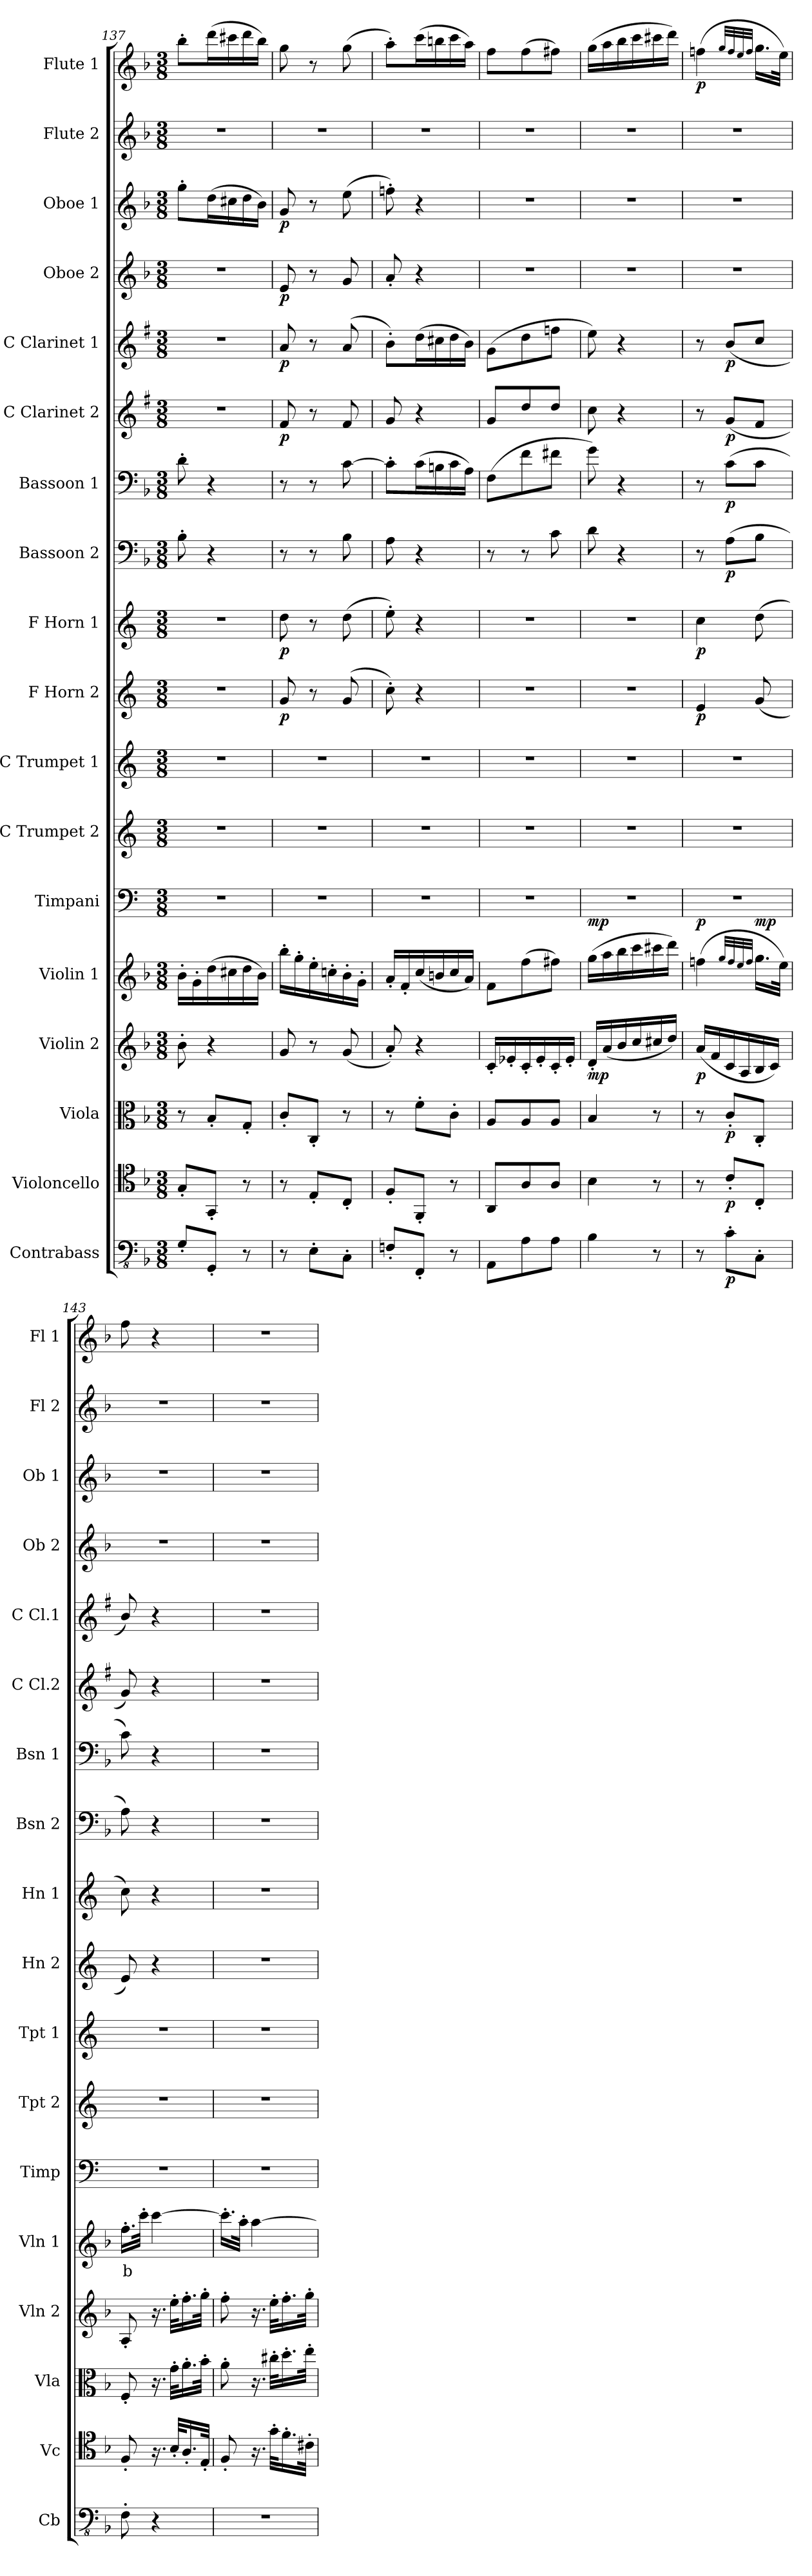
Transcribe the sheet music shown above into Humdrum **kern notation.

**kern	**dynam	**kern	**dynam	**kern	**dynam	**kern	**dynam	**kern	**text	**dynam	**kern	**kern	**kern	**kern	**dynam	**kern	**dynam	**kern	**dynam	**kern	**dynam	**kern	**dynam	**kern	**dynam	**kern	**dynam	**kern	**dynam	**kern	**kern	**dynam
*part18	*part18	*part17	*part17	*part16	*part16	*part15	*part15	*part14	*part14	*part14	*part13	*part12	*part11	*part10	*part10	*part9	*part9	*part8	*part8	*part7	*part7	*part6	*part6	*part5	*part5	*part4	*part4	*part3	*part3	*part2	*part1	*part1
*staff18	*staff18	*staff17	*staff17	*staff16	*staff16	*staff15	*staff15	*staff14	*staff14	*staff14	*staff13	*staff12	*staff11	*staff10	*staff10	*staff9	*staff9	*staff8	*staff8	*staff7	*staff7	*staff6	*staff6	*staff5	*staff5	*staff4	*staff4	*staff3	*staff3	*staff2	*staff1	*staff1
*I"Contrabass	*	*I"Violoncello	*	*I"Viola	*	*I"Violin 2	*	*I"Violin 1	*	*	*I"Timpani	*I"C Trumpet 2	*I"C Trumpet 1	*I"F Horn 2	*	*I"F Horn 1	*	*I"Bassoon 2	*	*I"Bassoon 1	*	*I"C Clarinet 2	*	*I"C Clarinet 1	*	*I"Oboe 2	*	*I"Oboe 1	*	*I"Flute 2	*I"Flute 1	*
*I'Cb	*	*I'Vc	*	*I'Vla	*	*I'Vln 2	*	*I'Vln 1	*	*	*I'Timp	*I'Tpt 2	*I'Tpt 1	*I'Hn 2	*	*I'Hn 1	*	*I'Bsn 2	*	*I'Bsn 1	*	*I'C Cl.2	*	*I'C Cl.1	*	*I'Ob 2	*	*I'Ob 1	*	*I'Fl 2	*I'Fl 1	*
!!LO:PB:g=z
*clefFv4	*	*clefC4	*	*clefC3	*	*clefG2	*	*clefG2	*	*	*clefF4	*clefG2	*clefG2	*clefG2	*	*clefG2	*	*clefF4	*	*clefF4	*	*clefG2	*	*clefG2	*	*clefG2	*	*clefG2	*	*clefG2	*clefG2	*
*	*	*	*	*	*	*	*	*	*	*	*	*	*	*ITrd4c7	*	*ITrd4c7	*	*	*	*	*	*ITrd1c2	*	*ITrd1c2	*	*	*	*	*	*	*	*
*k[b-]	*	*k[b-]	*	*k[b-]	*	*k[b-]	*	*k[b-]	*	*	*k[]	*k[]	*k[]	*k[b-]	*	*k[b-]	*	*k[b-]	*	*k[b-]	*	*k[b-]	*	*k[b-]	*	*k[b-]	*	*k[b-]	*	*k[b-]	*k[b-]	*
*F:	*	*F:	*	*F:	*	*F:	*	*F:	*	*	*	*	*	*	*	*	*	*F:	*	*F:	*	*F:	*	*F:	*	*F:	*	*F:	*	*F:	*F:	*
*M3/8	*	*M3/8	*	*M3/8	*	*M3/8	*	*M3/8	*	*	*M3/8	*M3/8	*M3/8	*M3/8	*	*M3/8	*	*M3/8	*	*M3/8	*	*M3/8	*	*M3/8	*	*M3/8	*	*M3/8	*	*M3/8	*M3/8	*
=137	=137	=137	=137	=137	=137	=137	=137	=137	=137	=137	=137	=137	=137	=137	=137	=137	=137	=137	=137	=137	=137	=137	=137	=137	=137	=137	=137	=137	=137	=137	=137	=137
8GG'/L	.	8G'/L	.	8r	.	8b-'\	.	16b-'\LL	.	.	4.r	4.r	4.r	4.r	.	4.r	.	8B-'\	.	8d'\	.	4.r	.	4.r	.	4.r	.	8gg'\L	.	4.r	8bb-'\L	.
.	.	.	.	.	.	.	.	16g'\	.	.	.	.	.	.	.	.	.	.	.	.	.	.	.	.	.	.	.	.	.	.	.	.
8GGG'/J	.	8GG'/J	.	8B-'/L	.	4r	.	(>16dd\	.	.	.	.	.	.	.	.	.	4r	.	4r	.	.	.	.	.	.	.	(>16dd\L	.	.	(>16ddd\L	.
.	.	.	.	.	.	.	.	16cc#X\	.	.	.	.	.	.	.	.	.	.	.	.	.	.	.	.	.	.	.	16cc#X\	.	.	16ccc#X\	.
8r	.	8r	.	8G'/J	.	.	.	16dd\	.	.	.	.	.	.	.	.	.	.	.	.	.	.	.	.	.	.	.	16dd\	.	.	16ddd\	.
.	.	.	.	.	.	.	.	16b-\JJ)	.	.	.	.	.	.	.	.	.	.	.	.	.	.	.	.	.	.	.	16b-\JJ)	.	.	16bb-\JJ)	.
=138	=138	=138	=138	=138	=138	=138	=138	=138	=138	=138	=138	=138	=138	=138	=138	=138	=138	=138	=138	=138	=138	=138	=138	=138	=138	=138	=138	=138	=138	=138	=138	=138
!	!	!	!	!	!	!	!	!	!	!	!	!	!	!	!LO:DY:b	!	!LO:DY:b	!	!	!	!	!	!LO:DY:b	!	!LO:DY:b	!	!LO:DY:b	!	!LO:DY:b	!	!	!
8r	.	8r	.	8c'/L	.	8g/	.	16bb-'\LL	.	.	4.r	4.r	4.r	8c/	p	8g\	p	8r	.	8r	.	8e/	p	8g/	p	8e/	p	8g/	p	4.r	8gg\	.
.	.	.	.	.	.	.	.	16gg'\	.	.	.	.	.	.	.	.	.	.	.	.	.	.	.	.	.	.	.	.	.	.	.	.
8EE'\L	.	8E'/L	.	8C'/J	.	8r	.	16ee'\	.	.	.	.	.	8r	.	8r	.	8r	.	8r	.	8r	.	8r	.	8r	.	8r	.	.	8r	.
.	.	.	.	.	.	.	.	16ccn'\	.	.	.	.	.	.	.	.	.	.	.	.	.	.	.	.	.	.	.	.	.	.	.	.
8CC'\J	.	8C'/J	.	8r	.	(<8g/	.	16b-'\	.	.	.	.	.	(<8c/	.	(>8g\	.	8B-\	.	[8c\	.	8e/	.	(<8g/	.	8g/	.	(>8ee\	.	.	(>8gg\	.
.	.	.	.	.	.	.	.	16g'\JJ	.	.	.	.	.	.	.	.	.	.	.	.	.	.	.	.	.	.	.	.	.	.	.	.
=139	=139	=139	=139	=139	=139	=139	=139	=139	=139	=139	=139	=139	=139	=139	=139	=139	=139	=139	=139	=139	=139	=139	=139	=139	=139	=139	=139	=139	=139	=139	=139	=139
8FFn'/L	.	8F'/L	.	8r	.	8a'/)	.	16a'/LL	.	.	4.r	4.r	4.r	8f'\)	.	8a'\)	.	8A\	.	8c'\L]	.	8f/	.	8a'\L)	.	8a'/	.	8ffn'\)	.	4.r	8aa'\L)	.
.	.	.	.	.	.	.	.	16f'/	.	.	.	.	.	.	.	.	.	.	.	.	.	.	.	.	.	.	.	.	.	.	.	.
8FFF'/J	.	8FF'/J	.	8f'\L	.	4r	.	(<16cc/	.	.	.	.	.	4r	.	4r	.	4r	.	(>16c\L	.	4r	.	(>16cc\L	.	4r	.	4r	.	.	(>16ccc\L	.
.	.	.	.	.	.	.	.	16bn/	.	.	.	.	.	.	.	.	.	.	.	16Bn\	.	.	.	16bn\	.	.	.	.	.	.	16bbn\	.
8r	.	8r	.	8c'\J	.	.	.	16cc/	.	.	.	.	.	.	.	.	.	.	.	16c\	.	.	.	16cc\	.	.	.	.	.	.	16ccc\	.
.	.	.	.	.	.	.	.	16a/JJ)	.	.	.	.	.	.	.	.	.	.	.	16A\JJ)	.	.	.	16a\JJ)	.	.	.	.	.	.	16aa\JJ)	.
=140	=140	=140	=140	=140	=140	=140	=140	=140	=140	=140	=140	=140	=140	=140	=140	=140	=140	=140	=140	=140	=140	=140	=140	=140	=140	=140	=140	=140	=140	=140	=140	=140
8AAA\L	.	8AA/L	.	8A/L	.	16c'/LL	.	8f\L	.	.	4.r	4.r	4.r	4.r	.	4.r	.	8r	.	(>8F\L	.	8f/L	.	(>8f\L	.	4.r	.	4.r	.	4.r	8ff\L	.
.	.	.	.	.	.	16e-X'/	.	.	.	.	.	.	.	.	.	.	.	.	.	.	.	.	.	.	.	.	.	.	.	.	.	.
8AA\	.	8A/	.	8A/	.	16c'/	.	(>8ff\	.	.	.	.	.	.	.	.	.	8r	.	8f\	.	8cc/	.	8cc\	.	.	.	.	.	.	(>8ff\	.
.	.	.	.	.	.	16e-'/	.	.	.	.	.	.	.	.	.	.	.	.	.	.	.	.	.	.	.	.	.	.	.	.	.	.
8AA\J	.	8A/J	.	8A/J	.	16c'/	.	8ff#X\J)	.	.	.	.	.	.	.	.	.	8c\	.	8f#X\J	.	8cc/J	.	8ee-X\J	.	.	.	.	.	.	8ff#X\J)	.
.	.	.	.	.	.	16e-'/JJ	.	.	.	.	.	.	.	.	.	.	.	.	.	.	.	.	.	.	.	.	.	.	.	.	.	.
=141	=141	=141	=141	=141	=141	=141	=141	=141	=141	=141	=141	=141	=141	=141	=141	=141	=141	=141	=141	=141	=141	=141	=141	=141	=141	=141	=141	=141	=141	=141	=141	=141
!	!	!	!	!	!	!	!LO:DY:b	!	!	!LO:DY:b	!	!	!	!	!	!	!	!	!	!	!	!	!	!	!	!	!	!	!	!	!	!
4BB-\	.	4B-\	.	4B-/	.	16d'/LL	mp	(>16gg\LL	.	mp	4.r	4.r	4.r	4.r	.	4.r	.	8d\	.	8g\)	.	8b-\	.	8dd\)	.	4.r	.	4.r	.	4.r	(>16gg\LL	.
.	.	.	.	.	.	(<16a/	.	16aa\	.	.	.	.	.	.	.	.	.	.	.	.	.	.	.	.	.	.	.	.	.	.	16aa\	.
.	.	.	.	.	.	16b-/	.	16bb-\	.	.	.	.	.	.	.	.	.	4r	.	4r	.	4r	.	4r	.	.	.	.	.	.	16bb-\	.
.	.	.	.	.	.	16cc/	.	16ccc\	.	.	.	.	.	.	.	.	.	.	.	.	.	.	.	.	.	.	.	.	.	.	16ccc\	.
8r	.	8r	.	8r	.	16cc#X/	.	16ccc#X\	.	.	.	.	.	.	.	.	.	.	.	.	.	.	.	.	.	.	.	.	.	.	16ccc#X\	.
.	.	.	.	.	.	16dd/JJ)	.	16ddd\JJ)	.	.	.	.	.	.	.	.	.	.	.	.	.	.	.	.	.	.	.	.	.	.	16ddd\JJ)	.
=142	=142	=142	=142	=142	=142	=142	=142	=142	=142	=142	=142	=142	=142	=142	=142	=142	=142	=142	=142	=142	=142	=142	=142	=142	=142	=142	=142	=142	=142	=142	=142	=142
!	!	!	!	!	!	!	!LO:DY:b	!	!	!LO:DY:b	!	!	!	!	!LO:DY:b	!	!LO:DY:b	!	!	!	!	!	!	!	!	!	!	!	!	!	!	!LO:DY:b
8r	.	8r	.	8r	.	(<16a/LL	p	(>4ffn\	.	p	4.r	4.r	4.r	4A/	p	4f\	p	8r	.	8r	.	8r	.	8r	.	4.r	.	4.r	.	4.r	(>4ffn\	p
.	.	.	.	.	.	16f/	.	.	.	.	.	.	.	.	.	.	.	.	.	.	.	.	.	.	.	.	.	.	.	.	.	.
!	!LO:DY:b	!	!LO:DY:b	!	!LO:DY:b	!	!	!	!	!	!	!	!	!	!	!	!	!	!LO:DY:b	!	!LO:DY:b	!	!LO:DY:b	!	!LO:DY:b	!	!	!	!	!	!	!
8C'\L	p	8c'/L	p	8c'/L	p	16c/	.	.	.	.	.	.	.	.	.	.	.	(>8A\L	p	(>8c\L	p	(<8f/L	p	(<8a/L	p	.	.	.	.	.	.	.
.	.	.	.	.	.	16A/	.	.	.	.	.	.	.	.	.	.	.	.	.	.	.	.	.	.	.	.	.	.	.	.	.	.
.	.	.	.	.	.	.	.	32qgg/LLL	.	.	.	.	.	.	.	.	.	.	.	.	.	.	.	.	.	.	.	.	.	.	32qgg/LLL	.
.	.	.	.	.	.	.	.	32qff/	.	.	.	.	.	.	.	.	.	.	.	.	.	.	.	.	.	.	.	.	.	.	32qff/	.
.	.	.	.	.	.	.	.	32qee/	.	.	.	.	.	.	.	.	.	.	.	.	.	.	.	.	.	.	.	.	.	.	32qee/	.
.	.	.	.	.	.	.	.	32qff/JJJ	.	.	.	.	.	.	.	.	.	.	.	.	.	.	.	.	.	.	.	.	.	.	32qff/JJJ	.
!	!	!	!	!	!	!	!	!	!	!LO:DY:b	!	!	!	!	!	!	!	!	!	!	!	!	!	!	!	!	!	!	!	!	!	!
8CC'\J	.	8C'/J	.	8C'/J	.	16B-/	.	16.gg\LL	.	mp	.	.	.	(<8c/	.	(>8g\	.	8B-\J	.	8c\J	.	8e/J	.	8b-/J	.	.	.	.	.	.	16.gg\LL	.
.	.	.	.	.	.	16c/JJ)	.	.	.	.	.	.	.	.	.	.	.	.	.	.	.	.	.	.	.	.	.	.	.	.	.	.
.	.	.	.	.	.	.	.	32ee\JJk)	.	.	.	.	.	.	.	.	.	.	.	.	.	.	.	.	.	.	.	.	.	.	32ee\JJk)	.
=143	=143	=143	=143	=143	=143	=143	=143	=143	=143	=143	=143	=143	=143	=143	=143	=143	=143	=143	=143	=143	=143	=143	=143	=143	=143	=143	=143	=143	=143	=143	=143	=143
!	!	!	!	!	!	!	!	!	!LO:LY:b:color=#FF0000	!	!	!	!	!	!	!	!	!	!	!	!	!	!	!	!	!	!	!	!	!	!	!
8FF'\	.	8F'/	.	8F'/	.	8A'/	.	16.ff'\LL	b	.	4.r	4.r	4.r	8A/)	.	8f\)	.	8A\)	.	8c\)	.	8f/)	.	8a/)	.	4.r	.	4.r	.	4.r	8ff\	.
.	.	.	.	.	.	.	.	32ccc'\JJk	.	.	.	.	.	.	.	.	.	.	.	.	.	.	.	.	.	.	.	.	.	.	.	.
4r	.	16.r	.	16.r	.	16.r	.	[4ccc\	.	.	.	.	.	4r	.	4r	.	4r	.	4r	.	4r	.	4r	.	.	.	.	.	.	4r	.
.	.	32B-'/KLL	.	32g'\KLL	.	32ee'\KLL	.	.	.	.	.	.	.	.	.	.	.	.	.	.	.	.	.	.	.	.	.	.	.	.	.	.
.	.	16.A'/	.	16.a'\	.	16.ff'\	.	.	.	.	.	.	.	.	.	.	.	.	.	.	.	.	.	.	.	.	.	.	.	.	.	.
.	.	32E'/JJk	.	32b-'\JJk	.	32gg'\JJk	.	.	.	.	.	.	.	.	.	.	.	.	.	.	.	.	.	.	.	.	.	.	.	.	.	.
=144	=144	=144	=144	=144	=144	=144	=144	=144	=144	=144	=144	=144	=144	=144	=144	=144	=144	=144	=144	=144	=144	=144	=144	=144	=144	=144	=144	=144	=144	=144	=144	=144
4.r	.	8F'/	.	8a'\	.	8ff'\	.	16.ccc'\LL]	.	.	4.r	4.r	4.r	4.r	.	4.r	.	4.r	.	4.r	.	4.r	.	4.r	.	4.r	.	4.r	.	4.r	4.r	.
.	.	.	.	.	.	.	.	32aa'\JJk	.	.	.	.	.	.	.	.	.	.	.	.	.	.	.	.	.	.	.	.	.	.	.	.
.	.	16.r	.	16.r	.	16.r	.	[4aa\	.	.	.	.	.	.	.	.	.	.	.	.	.	.	.	.	.	.	.	.	.	.	.	.
.	.	32g'\KLL	.	32cc#X'\KLL	.	32ee'\KLL	.	.	.	.	.	.	.	.	.	.	.	.	.	.	.	.	.	.	.	.	.	.	.	.	.	.
.	.	16.f'\	.	16.dd'\	.	16.ff'\	.	.	.	.	.	.	.	.	.	.	.	.	.	.	.	.	.	.	.	.	.	.	.	.	.	.
.	.	32c#X'\JJk	.	32ee'\JJk	.	32gg'\JJk	.	.	.	.	.	.	.	.	.	.	.	.	.	.	.	.	.	.	.	.	.	.	.	.	.	.
=	=	=	=	=	=	=	=	=	=	=	=	=	=	=	=	=	=	=	=	=	=	=	=	=	=	=	=	=	=	=	=	=
*-	*-	*-	*-	*-	*-	*-	*-	*-	*-	*-	*-	*-	*-	*-	*-	*-	*-	*-	*-	*-	*-	*-	*-	*-	*-	*-	*-	*-	*-	*-	*-	*-
